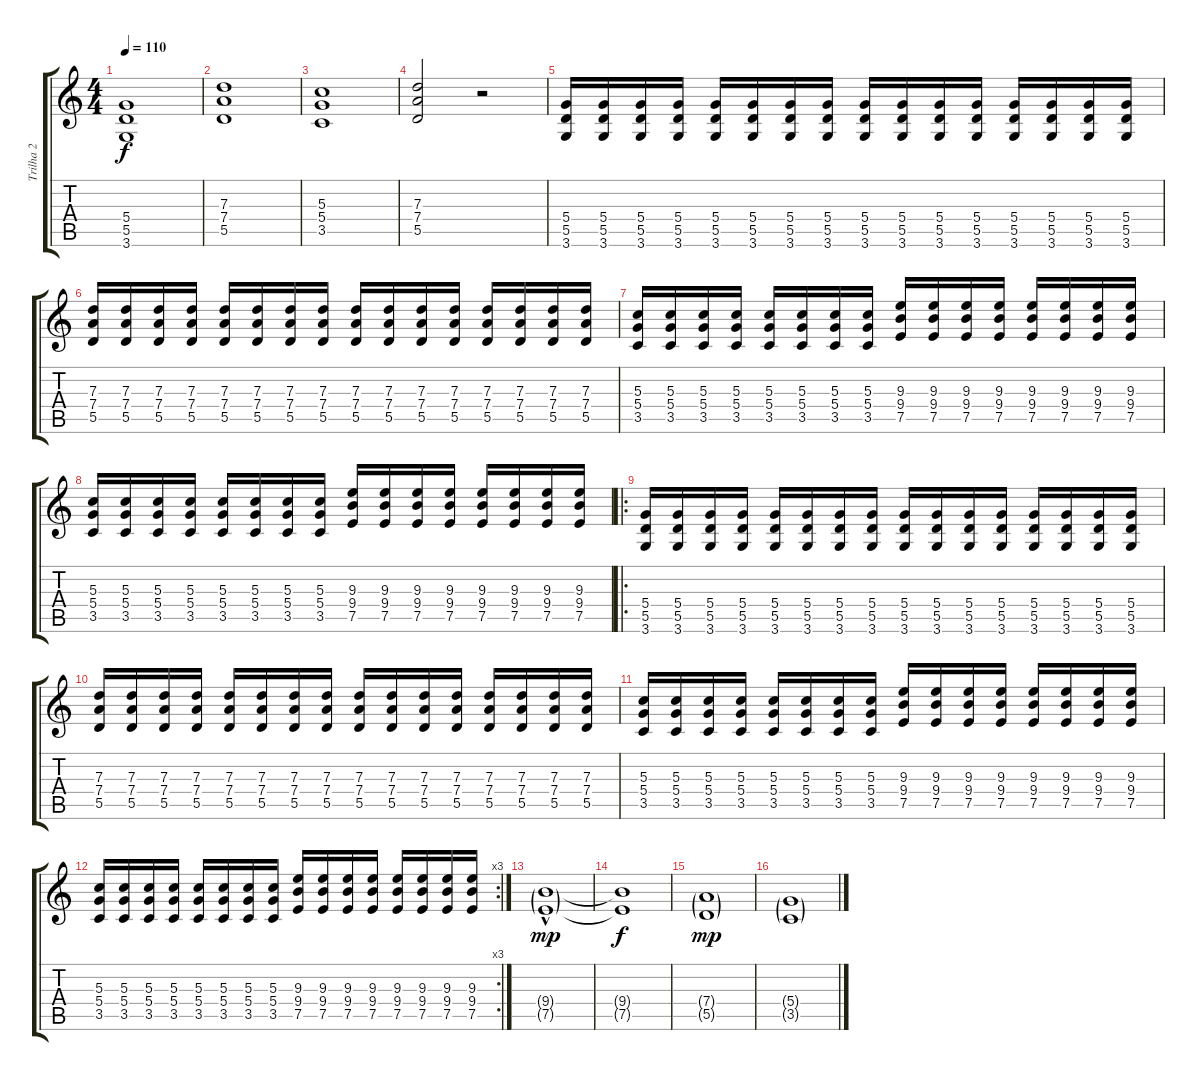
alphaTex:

\track ("Trilha 2" "Trilha 2") {instrument overdrivenguitar}
\staff {score tabs}
\tuning (E4 B3 G3 D3 A2 E2) {hide}
\ts (4 4)
\tempo 110
\clef g2
\ks c
(5.4 5.5 3.6).1{dy f} |
(7.3 7.4 5.5).1 |
(5.3 5.4 3.5).1 |
(7.3 7.4 5.5).2 r.2 |
(5.4 5.5 3.6).16 (5.4 5.5 3.6).16 (5.4 5.5 3.6).16 (5.4 5.5 3.6).16 (5.4 5.5 3.6).16 (5.4 5.5 3.6).16 (5.4 5.5 3.6).16 (5.4 5.5 3.6).16 (5.4 5.5 3.6).16 (5.4 5.5 3.6).16 (5.4 5.5 3.6).16 (5.4 5.5 3.6).16 (5.4 5.5 3.6).16 (5.4 5.5 3.6).16 (5.4 5.5 3.6).16 (5.4 5.5 3.6).16 |
(7.3 7.4 5.5).16 (7.3 7.4 5.5).16 (7.3 7.4 5.5).16 (7.3 7.4 5.5).16 (7.3 7.4 5.5).16 (7.3 7.4 5.5).16 (7.3 7.4 5.5).16 (7.3 7.4 5.5).16 (7.3 7.4 5.5).16 (7.3 7.4 5.5).16 (7.3 7.4 5.5).16 (7.3 7.4 5.5).16 (7.3 7.4 5.5).16 (7.3 7.4 5.5).16 (7.3 7.4 5.5).16 (7.3 7.4 5.5).16 |
(5.3 5.4 3.5).16 (5.3 5.4 3.5).16 (5.3 5.4 3.5).16 (5.3 5.4 3.5).16 (5.3 5.4 3.5).16 (5.3 5.4 3.5).16 (5.3 5.4 3.5).16 (5.3 5.4 3.5).16 (9.3 9.4 7.5).16 (9.3 9.4 7.5).16 (9.3 9.4 7.5).16 (9.3 9.4 7.5).16 (9.3 9.4 7.5).16 (9.3 9.4 7.5).16 (9.3 9.4 7.5).16 (9.3 9.4 7.5).16 |
(5.3 5.4 3.5).16 (5.3 5.4 3.5).16 (5.3 5.4 3.5).16 (5.3 5.4 3.5).16 (5.3 5.4 3.5).16 (5.3 5.4 3.5).16 (5.3 5.4 3.5).16 (5.3 5.4 3.5).16 (9.3 9.4 7.5).16 (9.3 9.4 7.5).16 (9.3 9.4 7.5).16 (9.3 9.4 7.5).16 (9.3 9.4 7.5).16 (9.3 9.4 7.5).16 (9.3 9.4 7.5).16 (9.3 9.4 7.5).16 |
\ro
(5.4 5.5 3.6).16 (5.4 5.5 3.6).16 (5.4 5.5 3.6).16 (5.4 5.5 3.6).16 (5.4 5.5 3.6).16 (5.4 5.5 3.6).16 (5.4 5.5 3.6).16 (5.4 5.5 3.6).16 (5.4 5.5 3.6).16 (5.4 5.5 3.6).16 (5.4 5.5 3.6).16 (5.4 5.5 3.6).16 (5.4 5.5 3.6).16 (5.4 5.5 3.6).16 (5.4 5.5 3.6).16 (5.4 5.5 3.6).16 |
(7.3 7.4 5.5).16 (7.3 7.4 5.5).16 (7.3 7.4 5.5).16 (7.3 7.4 5.5).16 (7.3 7.4 5.5).16 (7.3 7.4 5.5).16 (7.3 7.4 5.5).16 (7.3 7.4 5.5).16 (7.3 7.4 5.5).16 (7.3 7.4 5.5).16 (7.3 7.4 5.5).16 (7.3 7.4 5.5).16 (7.3 7.4 5.5).16 (7.3 7.4 5.5).16 (7.3 7.4 5.5).16 (7.3 7.4 5.5).16 |
(5.3 5.4 3.5).16 (5.3 5.4 3.5).16 (5.3 5.4 3.5).16 (5.3 5.4 3.5).16 (5.3 5.4 3.5).16 (5.3 5.4 3.5).16 (5.3 5.4 3.5).16 (5.3 5.4 3.5).16 (9.3 9.4 7.5).16 (9.3 9.4 7.5).16 (9.3 9.4 7.5).16 (9.3 9.4 7.5).16 (9.3 9.4 7.5).16 (9.3 9.4 7.5).16 (9.3 9.4 7.5).16 (9.3 9.4 7.5).16 |
\rc 3
(5.3 5.4 3.5).16 (5.3 5.4 3.5).16 (5.3 5.4 3.5).16 (5.3 5.4 3.5).16 (5.3 5.4 3.5).16 (5.3 5.4 3.5).16 (5.3 5.4 3.5).16 (5.3 5.4 3.5).16 (9.3 9.4 7.5).16 (9.3 9.4 7.5).16 (9.3 9.4 7.5).16 (9.3 9.4 7.5).16 (9.3 9.4 7.5).16 (9.3 9.4 7.5).16 (9.3 9.4 7.5).16 (9.3 9.4 7.5).16 |
(9.4{g hac} 7.5{g}).1{dy mp} |
(9.4{t} 7.5{t}).1{dy f} |
(7.4{g} 5.5{g}).1{dy mp} |
(5.4{g} 3.5{g}).1
